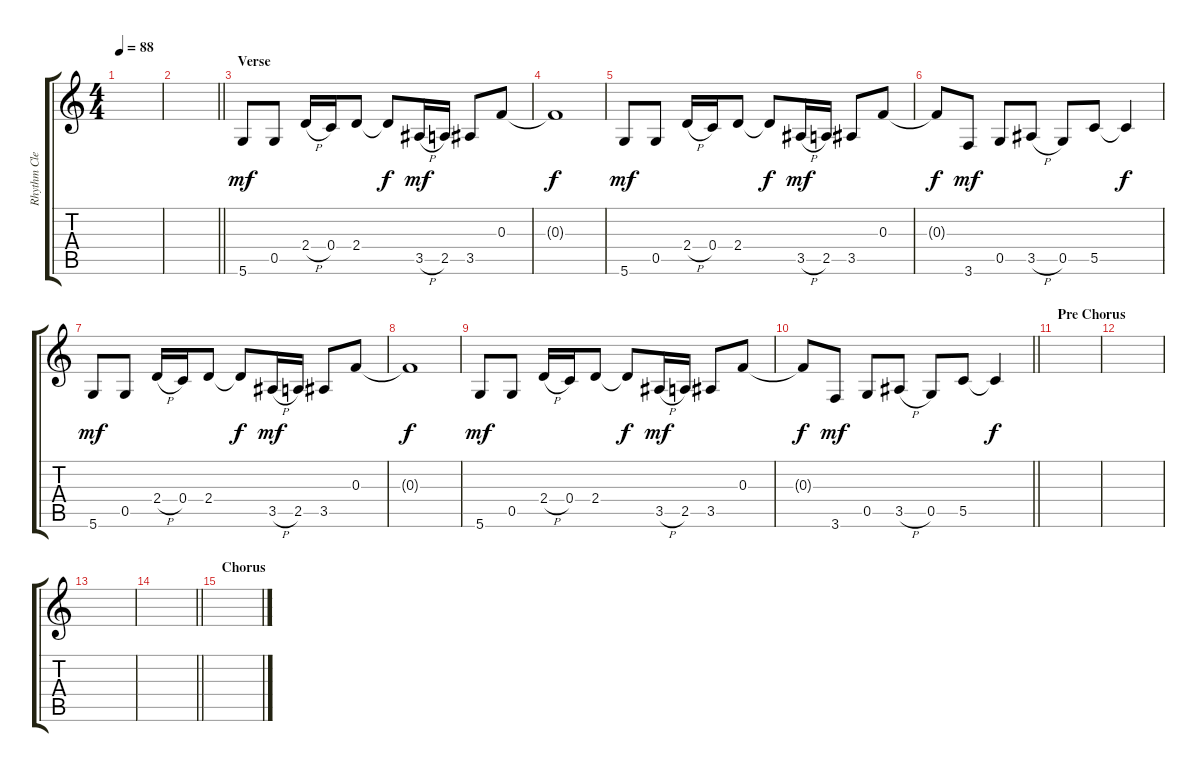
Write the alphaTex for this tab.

\track ("Rhythm Clean" "Rhythm Cle") {instrument electricguitarclean}
\staff {score tabs}
\tuning (D4 A3 F3 C3 G2 D2) {hide}
\ts (4 4)
\tempo 88
\clef g2
\ks c
|
\barLineRight lightlight
|
\section ("" "Verse")
5.6.8{dy mf} 0.5.8 2.4{h}.16 0.4.16 2.4.8 2.4{t}.8{dy f} 3.5{h}.16{dy mf} 2.5.16 3.5.8 0.3.8 |
0.3{t}.1{dy f} |
5.6.8{dy mf} 0.5.8 2.4{h}.16 0.4.16 2.4.8 2.4{t}.8{dy f} 3.5{h}.16{dy mf} 2.5.16 3.5.8 0.3.8 |
0.3{t}.8{dy f} 3.6.8{dy mf} 0.5.8 3.5{h}.8 0.5.8 5.5.8 5.5{t}.4{dy f} |
5.6.8{dy mf} 0.5.8 2.4{h}.16 0.4.16 2.4.8 2.4{t}.8{dy f} 3.5{h}.16{dy mf} 2.5.16 3.5.8 0.3.8 |
0.3{t}.1{dy f} |
5.6.8{dy mf} 0.5.8 2.4{h}.16 0.4.16 2.4.8 2.4{t}.8{dy f} 3.5{h}.16{dy mf} 2.5.16 3.5.8 0.3.8 |
\barLineRight lightlight
0.3{t}.8{dy f} 3.6.8{dy mf} 0.5.8 3.5{h}.8 0.5.8 5.5.8 5.5{t}.4{dy f} |
\section ("" "Pre Chorus")
|
|
|
\barLineRight lightlight
|
\section ("" "Chorus")
